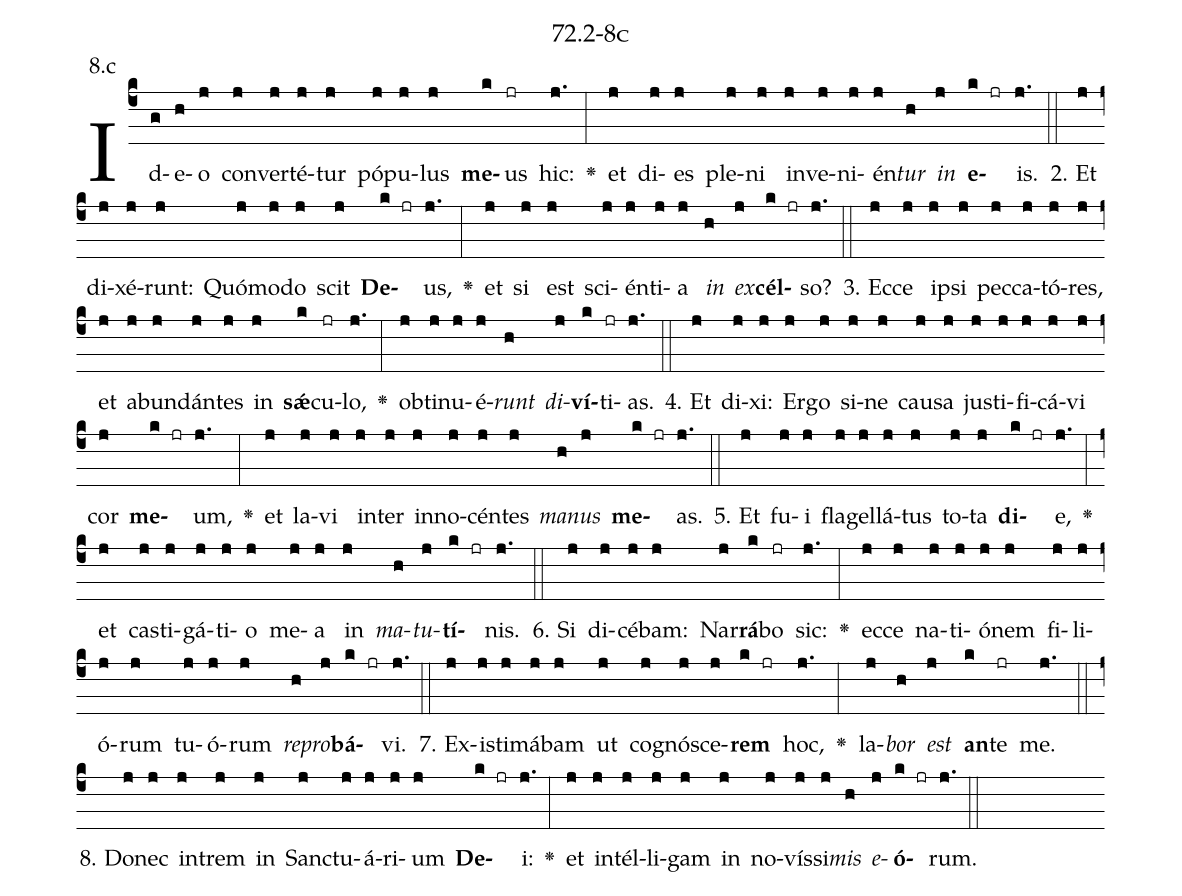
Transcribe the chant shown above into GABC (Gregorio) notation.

name: 72.2-8c;
annotation: 8.c;
%%
(c4)Id(g)e(h)o(j) con(j)ver(j)té(j)tur(j) pó(j)pu(j)lus(j) <b>me</b>(k)us(jr) hic:(j.) <v>\greheightstar</v>(:) et(j) di(j)es(j) ple(j)ni(j) in(j)ve(j)ni(j)én(j)<i>tur</i>(h) <i>in</i>(j) <b>e</b>(k jr)is.(j.) (::)
2. Et(j) di(j)xé(j)runt:(j) Quó(j)mo(j)do(j) scit(j) <b>De</b>(k jr)us,(j.) <v>\greheightstar</v>(:) et(j) si(j) est(j) sci(j)én(j)ti(j)a(j) <i>in</i>(h) <i>ex</i>(j)<b>cél</b>(k jr)so?(j.) (::)
3. Ec(j)ce(j) ip(j)si(j) pec(j)ca(j)tó(j)res,(j) et(j) ab(j)un(j)dán(j)tes(j) in(j) <b>sǽ</b>(k)cu(jr)lo,(j.) <v>\greheightstar</v>(:) ob(j)ti(j)nu(j)é(j)<i>runt</i>(h) <i>di</i>(j)<b>ví</b>(k)ti(jr)as.(j.) (::)
4. Et(j) di(j)xi:(j) Er(j)go(j) si(j)ne(j) cau(j)sa(j) jus(j)ti(j)fi(j)cá(j)vi(j) cor(j) <b>me</b>(k jr)um,(j.) <v>\greheightstar</v>(:) et(j) la(j)vi(j) in(j)ter(j) in(j)no(j)cén(j)tes(j) <i>ma</i>(h)<i>nus</i>(j) <b>me</b>(k jr)as.(j.) (::)
5. Et(j) fu(j)i(j) fla(j)gel(j)lá(j)tus(j) to(j)ta(j) <b>di</b>(k jr)e,(j.) <v>\greheightstar</v>(:) et(j) cas(j)ti(j)gá(j)ti(j)o(j) me(j)a(j) in(j) <i>ma</i>(h)<i>tu</i>(j)<b>tí</b>(k jr)nis.(j.) (::)
6. Si(j) di(j)cé(j)bam:(j) Nar(j)<b>rá</b>(k)bo(jr) sic:(j.) <v>\greheightstar</v>(:) ec(j)ce(j) na(j)ti(j)ó(j)nem(j) fi(j)li(j)ó(j)rum(j) tu(j)ó(j)rum(j) <i>re</i>(h)<i>pro</i>(j)<b>bá</b>(k jr)vi.(j.) (::)
7. Ex(j)is(j)ti(j)má(j)bam(j) ut(j) co(j)gnó(j)sce(j)<b>rem</b>(k jr) hoc,(j.) <v>\greheightstar</v>(:) la(j)<i>bor</i>(h) <i>est</i>(j) <b>an</b>(k)te(jr) me.(j.) (::)
8. Do(j)nec(j) in(j)trem(j) in(j) Sanc(j)tu(j)á(j)ri(j)um(j) <b>De</b>(k jr)i:(j.) <v>\greheightstar</v>(:) et(j) in(j)tél(j)li(j)gam(j) in(j) no(j)vís(j)si(j)<i>mis</i>(h) <i>e</i>(j)<b>ó</b>(k jr)rum.(j.) (::)
